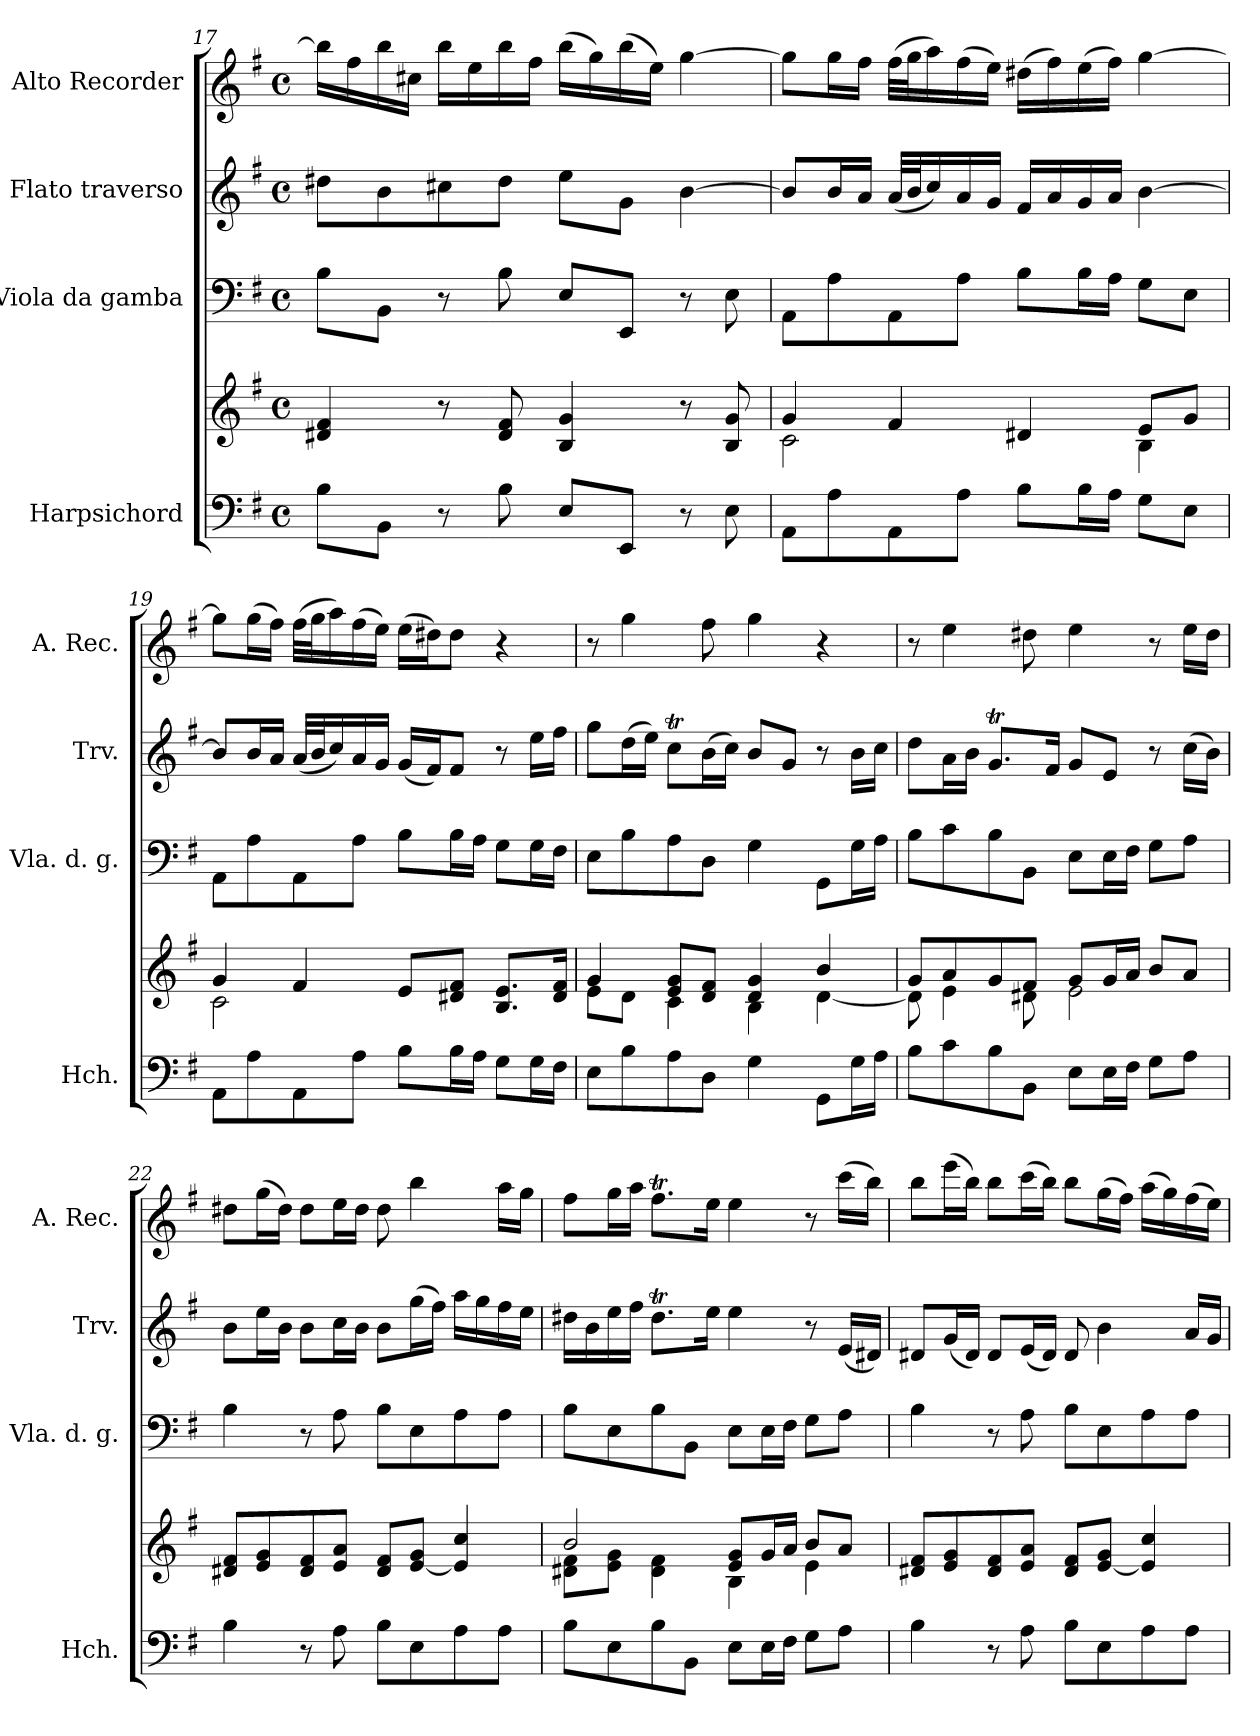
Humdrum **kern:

**kern	**kern	**kern	**kern	**kern
*part4	*part4	*part3	*part2	*part1
*staff5	*staff4	*staff3	*staff2	*staff1
*I"Harpsichord	*	*I"Viola da gamba	*I"Flato traverso	*I"Alto Recorder
*I'Hch.	*	*I'Vla. d. g.	*I'Trv.	*I'A. Rec.
!!LO:LB:g=z
*clefF4	*clefG2	*clefF4	*clefG2	*clefG2
*k[f#]	*k[f#]	*k[f#]	*k[f#]	*k[f#]
*M4/4	*M4/4	*M4/4	*M4/4	*M4/4
*met(c)	*met(c)	*met(c)	*met(c)	*met(c)
=17	=17	=17	=17	=17
8B\L	4d#X/ 4f#/	8B\L	8dd#X\L	16bb\LL]
.	.	.	.	16ff#\
8BB\J	.	8BB\J	8b\	16bb\
.	.	.	.	16cc#X\JJ
8r	8r	8r	8cc#X\	16bb\LL
.	.	.	.	16ee\
8B\	8d#/ 8f#/	8B\	8dd#\J	16bb\
.	.	.	.	16ff#\JJ
8E/L	4B/ 4g/	8E/L	8ee\L	(16bb\LL
.	.	.	.	16gg\)
8EE/J	.	8EE/J	8g\J	(16bb\
.	.	.	.	16ee\JJ)
8r	8r	8r	[4b\	[4gg\
8E\	8B/ 8g/	8E\	.	.
=18	=18	=18	=18	=18
*	*^	*	*	*
8AA\L	4g/	2c\	8AA\L	8b/L]	8gg\L]
8A\	.	.	8A\	16b/L	16gg\L
.	.	.	.	16a/JJ	16ff#\JJ
8AA\	4f#/	.	8AA\	(32a/LLL	(32ff#\LLL
.	.	.	.	32b/J	32gg\J
.	.	.	.	16cc/)	16aa\)
8A\J	.	.	8A\J	16a/	(16ff#\
.	.	.	.	16g/JJ	16ee\JJ)
8B\L	4d#X/	4ryy	8B\L	16f#/LL	(16dd#X\LL
.	.	.	.	16a/	16ff#\)
16B\L	.	.	16B\L	16g/	(16ee\
16A\JJ	.	.	16A\JJ	16a/JJ	16ff#\JJ)
8G\L	8e/L	4B\	8G\L	[4b\	[4gg\
8E\J	8g/J	.	8E\J	.	.
=19	=19	=19	=19	=19	=19
8AA\L	4g/	2c\	8AA\L	8b/L]	8gg\L]
8A\	.	.	8A\	16b/L	(16gg\L
.	.	.	.	16a/JJ	16ff#\JJ)
8AA\	4f#/	.	8AA\	(32a/LLL	(32ff#\LLL
.	.	.	.	32b/J	32gg\J
.	.	.	.	16cc/)	16aa\)
8A\J	.	.	8A\J	16a/	(16ff#\
.	.	.	.	16g/JJ	16ee\JJ)
8B\L	8e/L	2ryy	8B\L	(16g/LL	(16ee\LL
.	.	.	.	16f#/J)	16dd#X\J)
16B\L	8d#X/ 8f#/J	.	16B\L	8f#/J	8dd#\J
16A\JJ	.	.	16A\JJ	.	.
8G\L	8.B/ 8.e/L	.	8G\L	8r	4r
16G\L	.	.	16G\L	16ee\LL	.
16F#\JJ	16d#/ 16f#/Jk	.	16F#\JJ	16ff#\JJ	.
=20	=20	=20	=20	=20	=20
8E\L	4g/	8e\L	8E\L	8gg\L	8r
8B\	.	8d\J	8B\	(16dd\L	4gg\
.	.	.	.	16ee\JJ)	.
8A\	8e/ 8g/L	4c\	8A\	8ccT\L	.
8D\J	8d/ 8f#/J	.	8D\J	(16b\L	8ff#\
.	.	.	.	16cc\JJ)	.
4G\	4d/ 4g/	4B\	4G\	8b/L	4gg\
.	.	.	.	8g/J	.
8GG\L	4b/	[4d\	8GG\L	8r	4r
16G\L	.	.	16G\L	16b\LL	.
16A\JJ	.	.	16A\JJ	16cc\JJ	.
=21	=21	=21	=21	=21	=21
8B\L	8g/L	8d\]	8B\L	8dd\L	8r
8c\	8a/	4e\	8c\	16a\L	4ee\
.	.	.	.	16b\JJ	.
8B\	8g/	.	8B\	8.gT/L	.
8BB\J	8f#/J	8d#X\	8BB\J	.	8dd#X\
.	.	.	.	16f#/Jk	.
8E\L	8g/L	2e\	8E\L	8g/L	4ee\
16E\L	16g/L	.	16E\L	8e/J	.
16F#\JJ	16a/JJ	.	16F#\JJ	.	.
8G\L	8b/L	.	8G\L	8r	8r
8A\J	8a/J	.	8A\J	(16cc\LL	16ee\LL
.	.	.	.	16b\JJ)	16dd#\JJ
*	*v	*v	*	*	*
!!LO:LB:g=z
=22	=22	=22	=22	=22
4B\	8d#X/ 8f#/L	4B\	8b\L	8dd#X\L
.	8e/ 8g/	.	16ee\L	(16gg\L
.	.	.	16b\JJ	16dd#\JJ)
8r	8d#/ 8f#/	8r	8b\L	8dd#\L
8A\	8e/ 8a/J	8A\	16cc\L	16ee\L
.	.	.	16b\JJ	16dd#\JJ
8B\L	8d#/ 8f#/L	8B\L	8b\L	8dd#\
8E\	[8e/ 8g/J	8E\	(16gg\L	4bb\
.	.	.	16ff#\JJ)	.
8A\	4e/] 4cc/	8A\	16aa\LL	.
.	.	.	16gg\	.
8A\J	.	8A\J	16ff#\	16aa\LL
.	.	.	16ee\JJ	16gg\JJ
=23	=23	=23	=23	=23
*	*^	*	*	*
8B\L	2b/	8d#X\ 8f#\L	8B\L	16dd#X\LL	8ff#\L
.	.	.	.	16b\	.
8E\	.	8e\ 8g\J	8E\	16ee\	16gg\L
.	.	.	.	16ff#\JJ	16aa\JJ
8B\	.	4d#\ 4f#\	8B\	8.dd#t\L	8.ff#t\L
8BB\J	.	.	8BB\J	.	.
.	.	.	.	16ee\Jk	16ee\Jk
8E\L	8e/ 8g/L	4B\	8E\L	4ee\	4ee\
16E\L	16g/L	.	16E\L	.	.
16F#\JJ	16a/JJ	.	16F#\JJ	.	.
8G\L	8b/L	4e\	8G\L	8r	8r
8A\J	8a/J	.	8A\J	(16e/LL	(16ccc\LL
.	.	.	.	16d#X/JJ)	16bb\JJ)
*	*v	*v	*	*	*
=24	=24	=24	=24	=24
4B\	8d#X/ 8f#/L	4B\	8d#X/L	8bb\L
.	8e/ 8g/	.	(16g/L	(16eee\L
.	.	.	16d#/JJ)	16bb\JJ)
8r	8d#/ 8f#/	8r	8d#/L	8bb\L
8A\	8e/ 8a/J	8A\	(16e/L	(16ccc\L
.	.	.	16d#/JJ)	16bb\JJ)
8B\L	8d#/ 8f#/L	8B\L	8d#/	8bb\L
8E\	[8e/ 8g/J	8E\	4b\	(16gg\L
.	.	.	.	16ff#\JJ)
8A\	4e/] 4cc/	8A\	.	(16aa\LL
.	.	.	.	16gg\)
8A\J	.	8A\J	16a/LL	(16ff#\
.	.	.	16g/JJ	16ee\JJ)
=	=	=	=	=
*-	*-	*-	*-	*-
